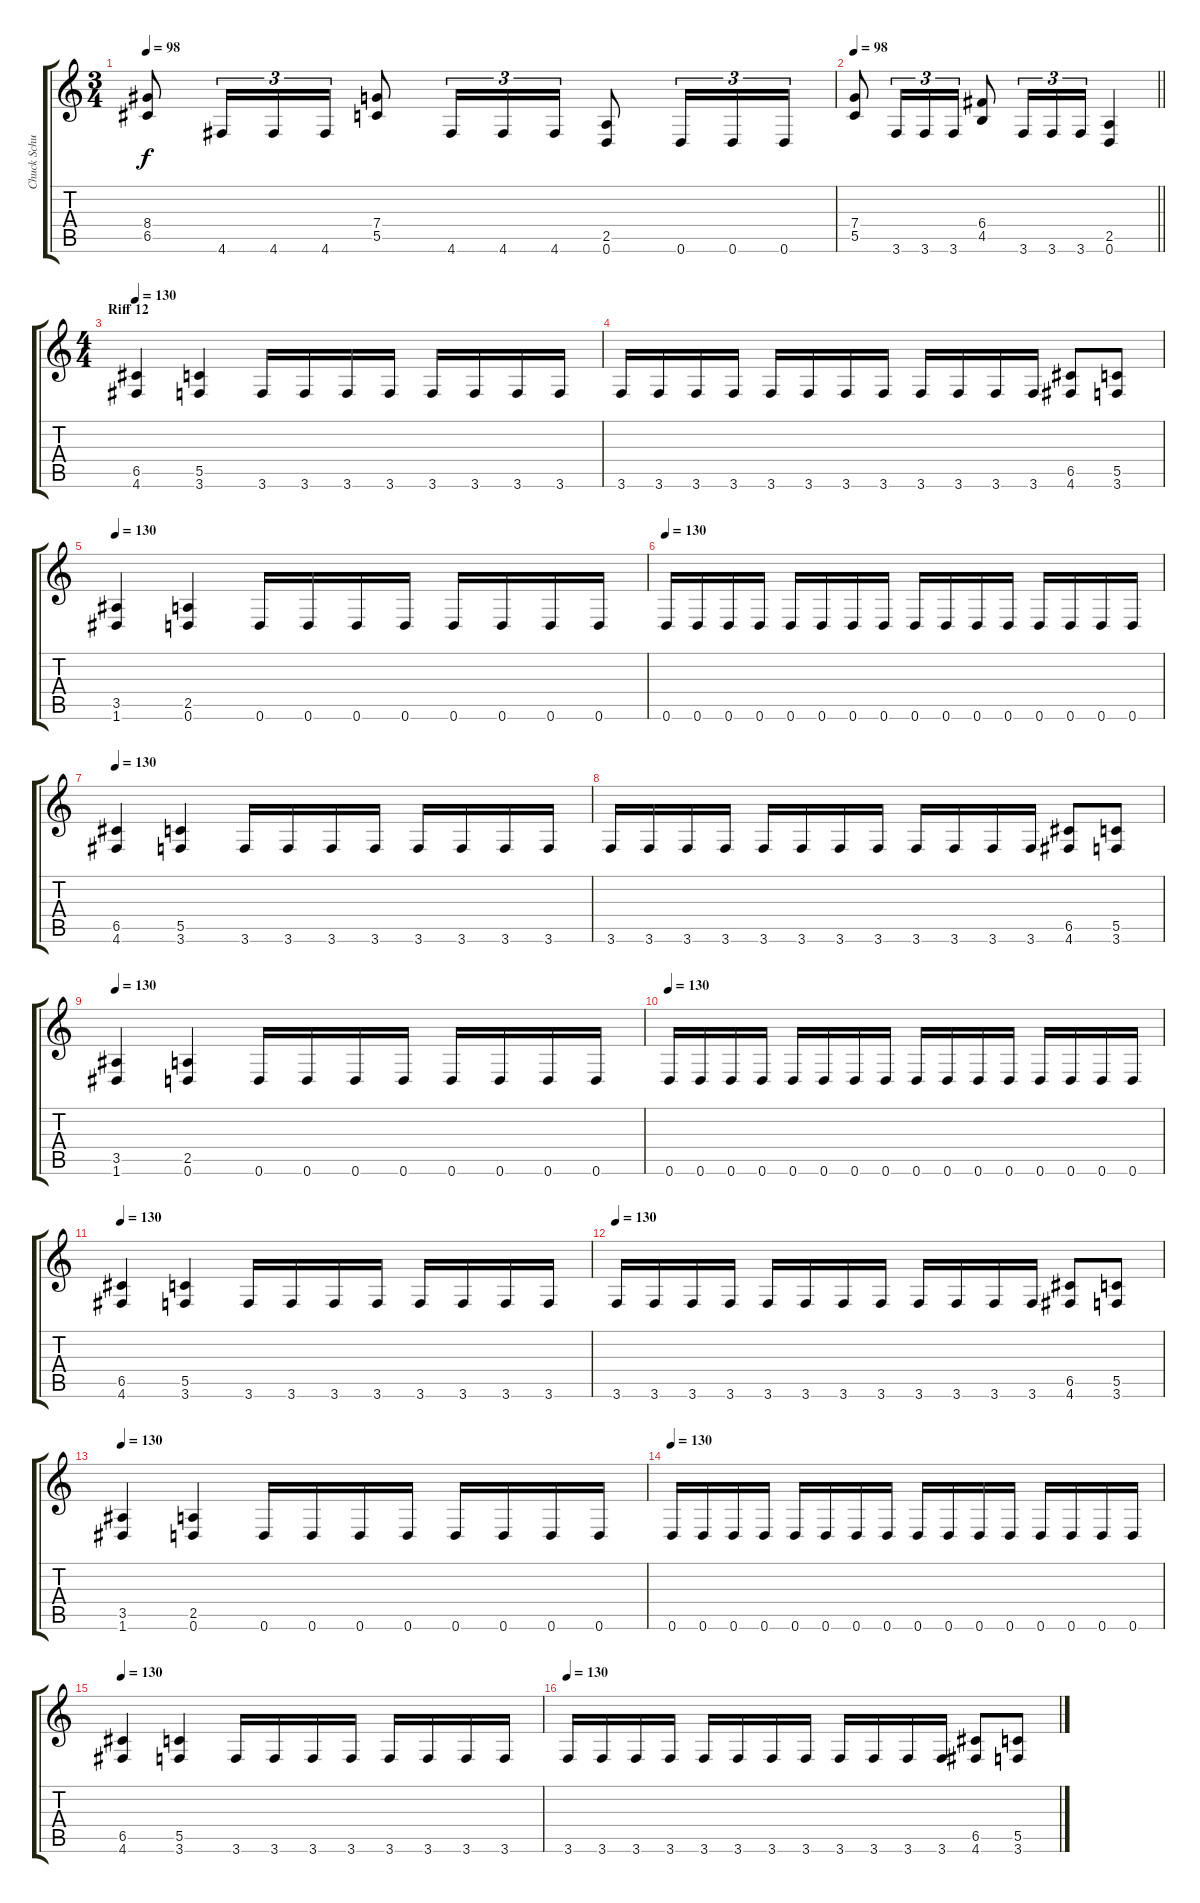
\track ("Chuck Schuldiner" "Chuck Schu") {instrument distortionguitar}
\staff {score tabs}
\tuning (D4 A3 F3 C3 G2 D2) {hide}
\ts (3 4)
\tempo 98
\clef g2
\ks c
(8.4 6.5).8{dy f} 4.6.16{tu (3 2)} 4.6.16{tu (3 2)} 4.6.16{tu (3 2)} (7.4 5.5).8 4.6.16{tu (3 2)} 4.6.16{tu (3 2)} 4.6.16{tu (3 2)} (2.5 0.6).8 0.6.16{tu (3 2)} 0.6.16{tu (3 2)} 0.6.16{tu (3 2)} |
\tempo 98
\barLineRight lightlight
(7.4 5.5).8 3.6.16{tu (3 2)} 3.6.16{tu (3 2)} 3.6.16{tu (3 2)} (6.4 4.5).8 3.6.16{tu (3 2)} 3.6.16{tu (3 2)} 3.6.16{tu (3 2)} (2.5 0.6).4 |
\ts (4 4)
\section ("" "Riff 12")
\tempo 130
(6.5 4.6).4 (5.5 3.6).4 3.6.16 3.6.16 3.6.16 3.6.16 3.6.16 3.6.16 3.6.16 3.6.16 |
3.6.16 3.6.16 3.6.16 3.6.16 3.6.16 3.6.16 3.6.16 3.6.16 3.6.16 3.6.16 3.6.16 3.6.16 (6.5 4.6).8 (5.5 3.6).8 |
\tempo 130
(3.5 1.6).4 (2.5 0.6).4 0.6.16 0.6.16 0.6.16 0.6.16 0.6.16 0.6.16 0.6.16 0.6.16 |
\tempo 130
0.6.16 0.6.16 0.6.16 0.6.16 0.6.16 0.6.16 0.6.16 0.6.16 0.6.16 0.6.16 0.6.16 0.6.16 0.6.16 0.6.16 0.6.16 0.6.16 |
\tempo 130
(6.5 4.6).4 (5.5 3.6).4 3.6.16 3.6.16 3.6.16 3.6.16 3.6.16 3.6.16 3.6.16 3.6.16 |
3.6.16 3.6.16 3.6.16 3.6.16 3.6.16 3.6.16 3.6.16 3.6.16 3.6.16 3.6.16 3.6.16 3.6.16 (6.5 4.6).8 (5.5 3.6).8 |
\tempo 130
(3.5 1.6).4 (2.5 0.6).4 0.6.16 0.6.16 0.6.16 0.6.16 0.6.16 0.6.16 0.6.16 0.6.16 |
\tempo 130
0.6.16 0.6.16 0.6.16 0.6.16 0.6.16 0.6.16 0.6.16 0.6.16 0.6.16 0.6.16 0.6.16 0.6.16 0.6.16 0.6.16 0.6.16 0.6.16 |
\tempo 130
(6.5 4.6).4 (5.5 3.6).4 3.6.16 3.6.16 3.6.16 3.6.16 3.6.16 3.6.16 3.6.16 3.6.16 |
\tempo 130
3.6.16 3.6.16 3.6.16 3.6.16 3.6.16 3.6.16 3.6.16 3.6.16 3.6.16 3.6.16 3.6.16 3.6.16 (6.5 4.6).8 (5.5 3.6).8 |
\tempo 130
(3.5 1.6).4 (2.5 0.6).4 0.6.16 0.6.16 0.6.16 0.6.16 0.6.16 0.6.16 0.6.16 0.6.16 |
\tempo 130
0.6.16 0.6.16 0.6.16 0.6.16 0.6.16 0.6.16 0.6.16 0.6.16 0.6.16 0.6.16 0.6.16 0.6.16 0.6.16 0.6.16 0.6.16 0.6.16 |
\tempo 130
(6.5 4.6).4 (5.5 3.6).4 3.6.16 3.6.16 3.6.16 3.6.16 3.6.16 3.6.16 3.6.16 3.6.16 |
\tempo 130
3.6.16 3.6.16 3.6.16 3.6.16 3.6.16 3.6.16 3.6.16 3.6.16 3.6.16 3.6.16 3.6.16 3.6.16 (6.5 4.6).8 (5.5 3.6).8
